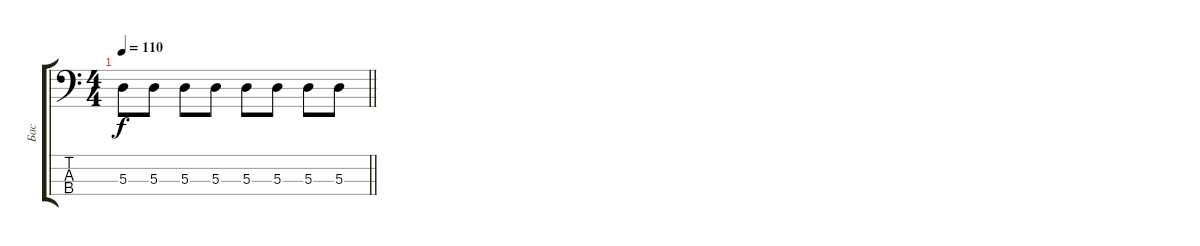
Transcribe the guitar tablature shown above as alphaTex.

\track ("Бас" "Бас") {instrument electricbassfinger}
\staff {score tabs}
\tuning (G2 D2 A1 E1) {hide}
\ts (4 4)
\tempo 110
\clef f4
\barLineRight lightlight
\ks c
5.3.8{dy f} 5.3.8 5.3.8 5.3.8 5.3.8 5.3.8 5.3.8 5.3.8
